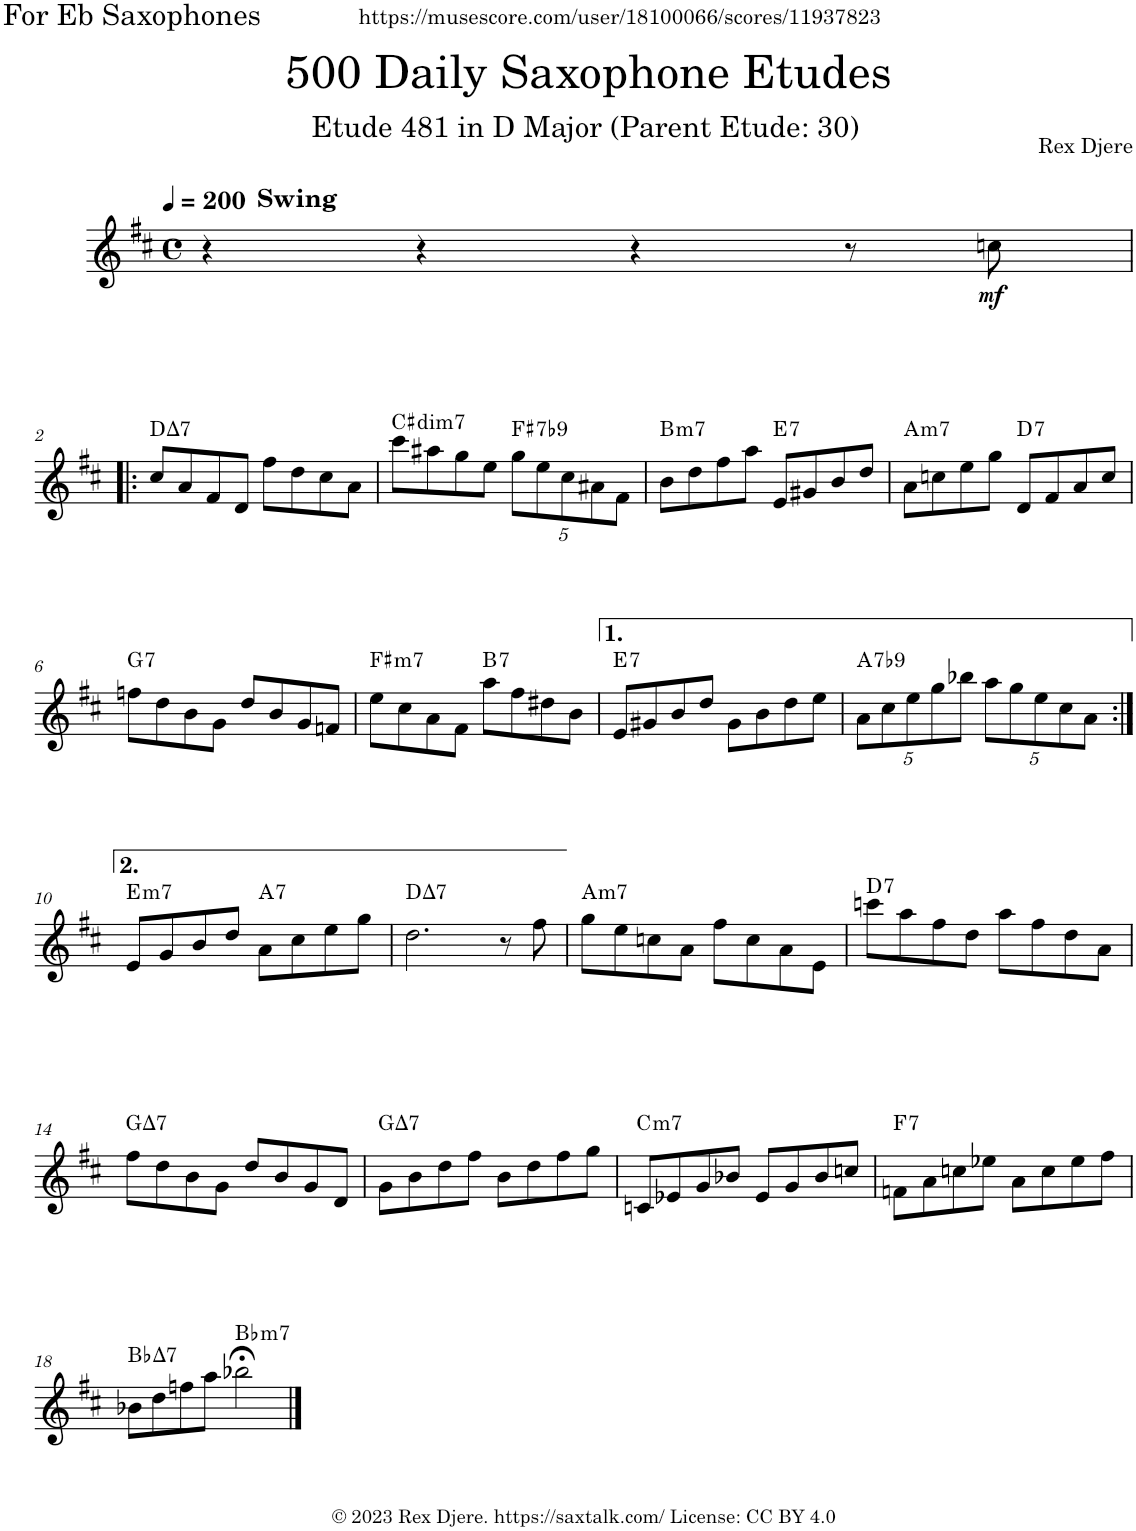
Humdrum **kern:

**kern	**dynam	**harte
*part1	*part1	*part1
*staff1	*staff1	*
*I"Alto Saxophone	*	*
*I'A. Sax.	*	*
*clefG2	*	*
*Trd5c9	*	*
*k[f#c#]	*	*
*M4/4	*	*
*met(c)	*	*
*MM200	*	*
=1	=1	=1
!LO:TX:a:B:t=Swing	!	!
4r	.	.
4r	.	.
4r	.	.
8r	.	.
!	!LO:DY:b	!
8ccn\	mf	.
!!LO:LB:g=z
=2!|:	=2!|:	=2!|:
!	!	!LO:H:kt=7
8cc#/L	.	D:maj7
8a/	.	.
8f#/	.	.
8d/J	.	.
8ff#\L	.	.
8dd\	.	.
8cc#\	.	.
8a\J	.	.
=3	=3	=3
!	!	!LO:H:kt=dim7
8ccc#\L	.	C#:dim7
8aa#X\	.	.
8gg\	.	.
8ee\J	.	.
*Xbrackettup	*	*
!	!	!LO:H:kt=7
10gg\L	.	F#:7(b9)
10ee\	.	.
10cc#\	.	.
10a#X\	.	.
10f#\J	.	.
=4	=4	=4
!	!	!LO:H:kt=m7
8b\L	.	B:min7
8dd\	.	.
8ff#\	.	.
8aa\J	.	.
!	!	!LO:H:kt=7
8e/L	.	E:7
8g#X/	.	.
8b/	.	.
8dd/J	.	.
=5	=5	=5
!	!	!LO:H:kt=m7
8a\L	.	A:min7
8ccn\	.	.
8ee\	.	.
8gg\J	.	.
!	!	!LO:H:kt=7
8d/L	.	D:7
8f#/	.	.
8a/	.	.
8cc/J	.	.
!!LO:LB:g=z
=6	=6	=6
!	!	!LO:H:kt=7
8ffn\L	.	G:7
8dd\	.	.
8b\	.	.
8g\J	.	.
8dd/L	.	.
8b/	.	.
8g/	.	.
8fn/J	.	.
=7	=7	=7
!	!	!LO:H:kt=m7
8ee\L	.	F#:min7
8cc#\	.	.
8a\	.	.
8f#\J	.	.
!	!	!LO:H:kt=7
8aa\L	.	B:7
8ff#\	.	.
8dd#X\	.	.
8b\J	.	.
=8	=8	=8
!	!	!LO:H:kt=7
8e/L	.	E:7
8g#X/	.	.
8b/	.	.
8dd/J	.	.
8g#\L	.	.
8b\	.	.
8dd\	.	.
8ee\J	.	.
=9	=9	=9
!	!	!LO:H:kt=7
10a\L	.	A:7(b9)
10cc#\	.	.
10ee\	.	.
10gg\	.	.
10bb-X\J	.	.
10aa\L	.	.
10gg\	.	.
10ee\	.	.
10cc#\	.	.
10a\J	.	.
!!LO:LB:g=z
=10:|!	=10:|!	=10:|!
!	!	!LO:H:kt=m7
8e/L	.	E:min7
8g/	.	.
8b/	.	.
8dd/J	.	.
!	!	!LO:H:kt=7
8a\L	.	A:7
8cc#\	.	.
8ee\	.	.
8gg\J	.	.
=11	=11	=11
!	!	!LO:H:kt=7
2.dd\	.	D:maj7
8r	.	.
8ff#\	.	.
=12	=12	=12
!	!	!LO:H:kt=m7
8gg\L	.	A:min7
8ee\	.	.
8ccn\	.	.
8a\J	.	.
8ff#\L	.	.
8cc\	.	.
8a\	.	.
8e\J	.	.
=13	=13	=13
!	!	!LO:H:kt=7
8cccn\L	.	D:7
8aa\	.	.
8ff#\	.	.
8dd\J	.	.
8aa\L	.	.
8ff#\	.	.
8dd\	.	.
8a\J	.	.
!!LO:LB:g=z
=14	=14	=14
!	!	!LO:H:kt=7
8ff#\L	.	G:maj7
8dd\	.	.
8b\	.	.
8g\J	.	.
8dd/L	.	.
8b/	.	.
8g/	.	.
8d/J	.	.
=15	=15	=15
!	!	!LO:H:kt=7
8g\L	.	G:maj7
8b\	.	.
8dd\	.	.
8ff#\J	.	.
8b\L	.	.
8dd\	.	.
8ff#\	.	.
8gg\J	.	.
=16	=16	=16
!	!	!LO:H:kt=m7
8cn/L	.	C:min7
8e-X/	.	.
8g/	.	.
8b-X/J	.	.
8e-/L	.	.
8g/	.	.
8b-/	.	.
8ccn/J	.	.
=17	=17	=17
!	!	!LO:H:kt=7
8fn\L	.	F:7
8a\	.	.
8ccn\	.	.
8ee-X\J	.	.
8a\L	.	.
8cc\	.	.
8ee-\	.	.
8ff#\J	.	.
!!LO:LB:g=z
=18	=18	=18
!	!	!LO:H:kt=7
8b-X\L	.	Bb:maj7
8dd\	.	.
8ffn\	.	.
8aa\J	.	.
!	!	!LO:H:kt=m7
2bb-X;<\	.	Bb:min7
==	==	==
*-	*-	*-
